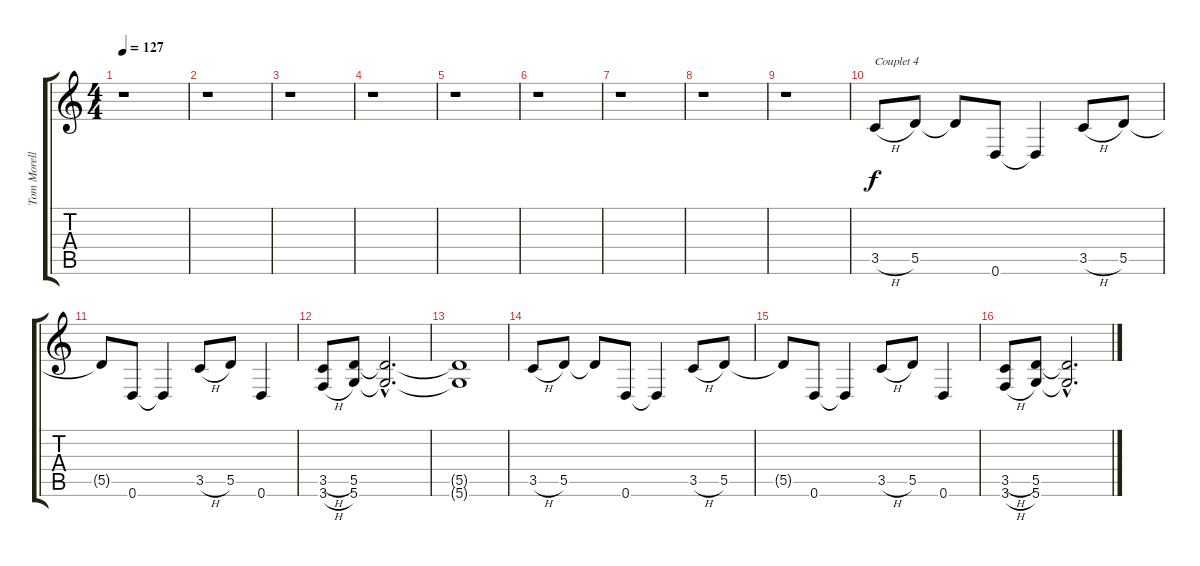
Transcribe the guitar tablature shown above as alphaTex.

\track ("Tom Morello" "Tom Morell") {instrument distortionguitar}
\staff {score tabs}
\tuning (E4 B3 G3 D3 A2 D2) {hide}
\ts (4 4)
\tempo 127
\clef g2
\ks c
r.1{dy f} |
r.1 |
r.1 |
r.1 |
r.1 |
r.1 |
r.1 |
r.1 |
r.1 |
3.5{h}.8{txt "Couplet 4"} 5.5.8 5.5{t}.8 0.6.8 0.6{t}.4 3.5{h}.8 5.5.8 |
5.5{t}.8 0.6.8 0.6{t}.4 3.5{h}.8 5.5.8 0.6.4 |
(3.5{h} 3.6{h}).8 (5.5 5.6).8 (5.5{hac t} 5.6{hac t}).2{d} |
(5.5{t} 5.6{t}).1 |
3.5{h}.8 5.5.8 5.5{t}.8 0.6.8 0.6{t}.4 3.5{h}.8 5.5.8 |
5.5{t}.8 0.6.8 0.6{t}.4 3.5{h}.8 5.5.8 0.6.4 |
(3.5{h} 3.6{h}).8 (5.5 5.6).8 (5.5{hac t} 5.6{hac t}).2{d}
